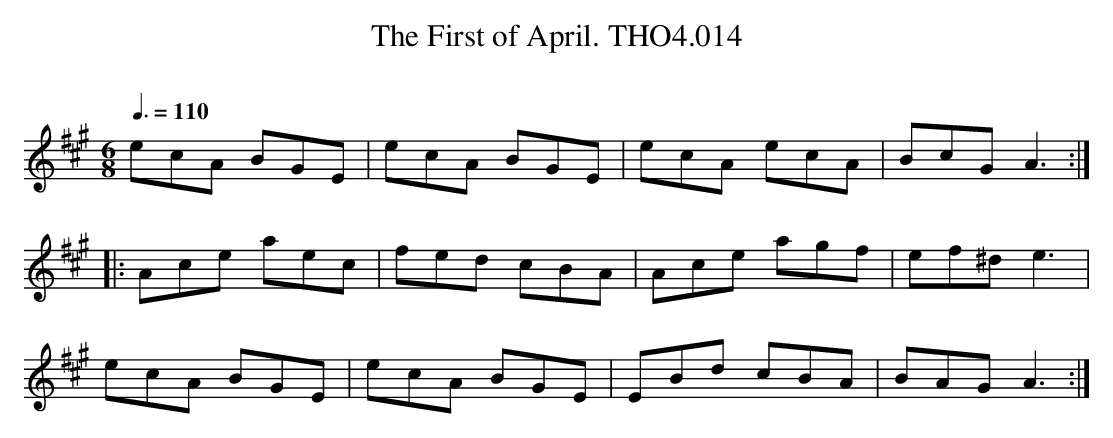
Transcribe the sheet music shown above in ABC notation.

X:1
T:First of April. THO4.014, The
O:
M:6/8
L:1/8
Q:3/8=110
K:A
ecA BGE|ecA BGE|ecA ecA|BcG A3:|
|:Ace aec|fed cBA|Ace agf|ef^d e3|
ecA BGE|ecA BGE|EBd cBA|BAG A3:|
